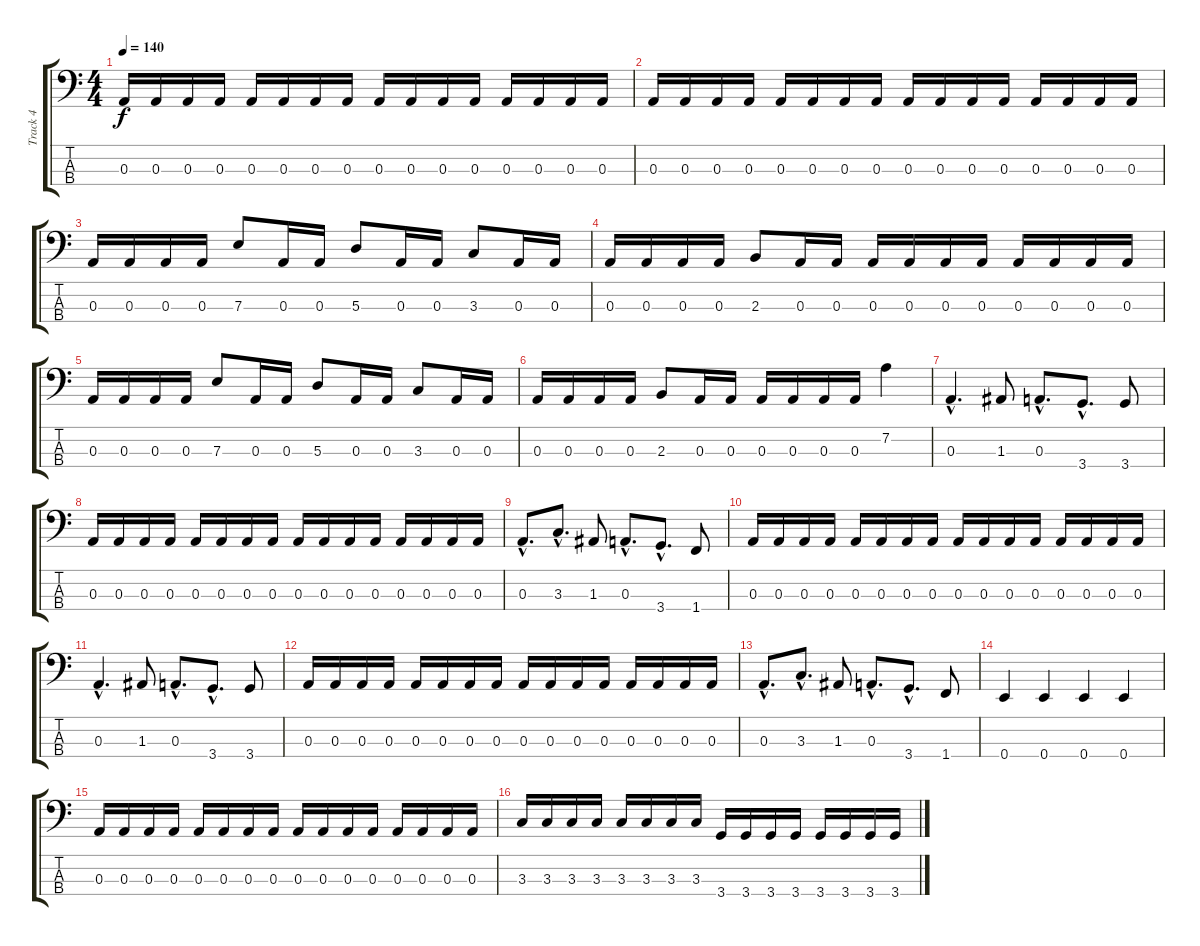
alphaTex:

\track ("Track 4" "Track 4") {instrument electricbasspick}
\staff {score tabs}
\tuning (G2 D2 A1 E1) {hide}
\ts (4 4)
\tempo 140
\clef f4
\ks c
0.3.16{dy f} 0.3.16 0.3.16 0.3.16 0.3.16 0.3.16 0.3.16 0.3.16 0.3.16 0.3.16 0.3.16 0.3.16 0.3.16 0.3.16 0.3.16 0.3.16 |
0.3.16 0.3.16 0.3.16 0.3.16 0.3.16 0.3.16 0.3.16 0.3.16 0.3.16 0.3.16 0.3.16 0.3.16 0.3.16 0.3.16 0.3.16 0.3.16 |
0.3.16 0.3.16 0.3.16 0.3.16 7.3.8 0.3.16 0.3.16 5.3.8 0.3.16 0.3.16 3.3.8 0.3.16 0.3.16 |
0.3.16 0.3.16 0.3.16 0.3.16 2.3.8 0.3.16 0.3.16 0.3.16 0.3.16 0.3.16 0.3.16 0.3.16 0.3.16 0.3.16 0.3.16 |
0.3.16 0.3.16 0.3.16 0.3.16 7.3.8 0.3.16 0.3.16 5.3.8 0.3.16 0.3.16 3.3.8 0.3.16 0.3.16 |
0.3.16 0.3.16 0.3.16 0.3.16 2.3.8 0.3.16 0.3.16 0.3.16 0.3.16 0.3.16 0.3.16 7.2.4 |
0.3{hac}.4{d} 1.3.8 0.3{hac}.8{d} 3.4{hac}.8{d} 3.4.8 |
0.3.16 0.3.16 0.3.16 0.3.16 0.3.16 0.3.16 0.3.16 0.3.16 0.3.16 0.3.16 0.3.16 0.3.16 0.3.16 0.3.16 0.3.16 0.3.16 |
0.3{hac}.8{d} 3.3{hac}.8{d} 1.3.8 0.3{hac}.8{d} 3.4{hac}.8{d} 1.4.8 |
0.3.16 0.3.16 0.3.16 0.3.16 0.3.16 0.3.16 0.3.16 0.3.16 0.3.16 0.3.16 0.3.16 0.3.16 0.3.16 0.3.16 0.3.16 0.3.16 |
0.3{hac}.4{d} 1.3.8 0.3{hac}.8{d} 3.4{hac}.8{d} 3.4.8 |
0.3.16 0.3.16 0.3.16 0.3.16 0.3.16 0.3.16 0.3.16 0.3.16 0.3.16 0.3.16 0.3.16 0.3.16 0.3.16 0.3.16 0.3.16 0.3.16 |
0.3{hac}.8{d} 3.3{hac}.8{d} 1.3.8 0.3{hac}.8{d} 3.4{hac}.8{d} 1.4.8 |
0.4.4 0.4.4 0.4.4 0.4.4 |
0.3.16 0.3.16 0.3.16 0.3.16 0.3.16 0.3.16 0.3.16 0.3.16 0.3.16 0.3.16 0.3.16 0.3.16 0.3.16 0.3.16 0.3.16 0.3.16 |
3.3.16 3.3.16 3.3.16 3.3.16 3.3.16 3.3.16 3.3.16 3.3.16 3.4.16 3.4.16 3.4.16 3.4.16 3.4.16 3.4.16 3.4.16 3.4.16
